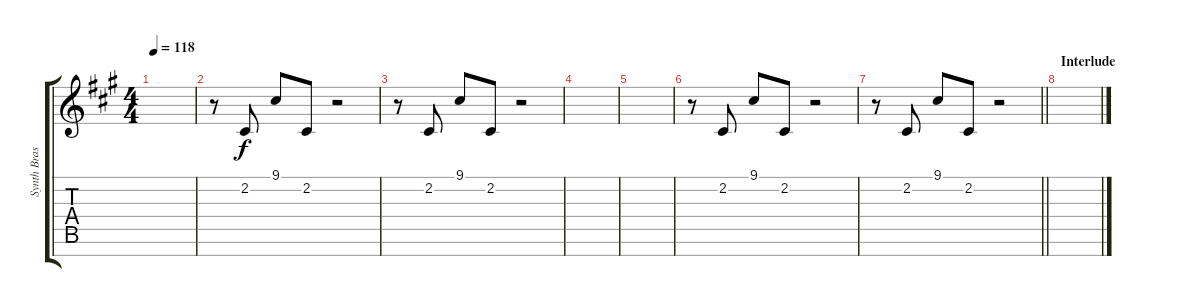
\track ("Synth Brass" "Synth Bras") {instrument brasssection}
\staff {score tabs}
\tuning (E4 B3 G3 D3 A2 E2 B1) {hide}
\ts (4 4)
\tempo 118
\clef g2
\ks f#minor
|
r.8 2.2.8 9.1.8 2.2.8 r.2 |
r.8 2.2.8 9.1.8 2.2.8 r.2 |
|
|
r.8 2.2.8 9.1.8 2.2.8 r.2 |
\barLineRight lightlight
r.8 2.2.8 9.1.8 2.2.8 r.2 |
\section ("" "Interlude")
